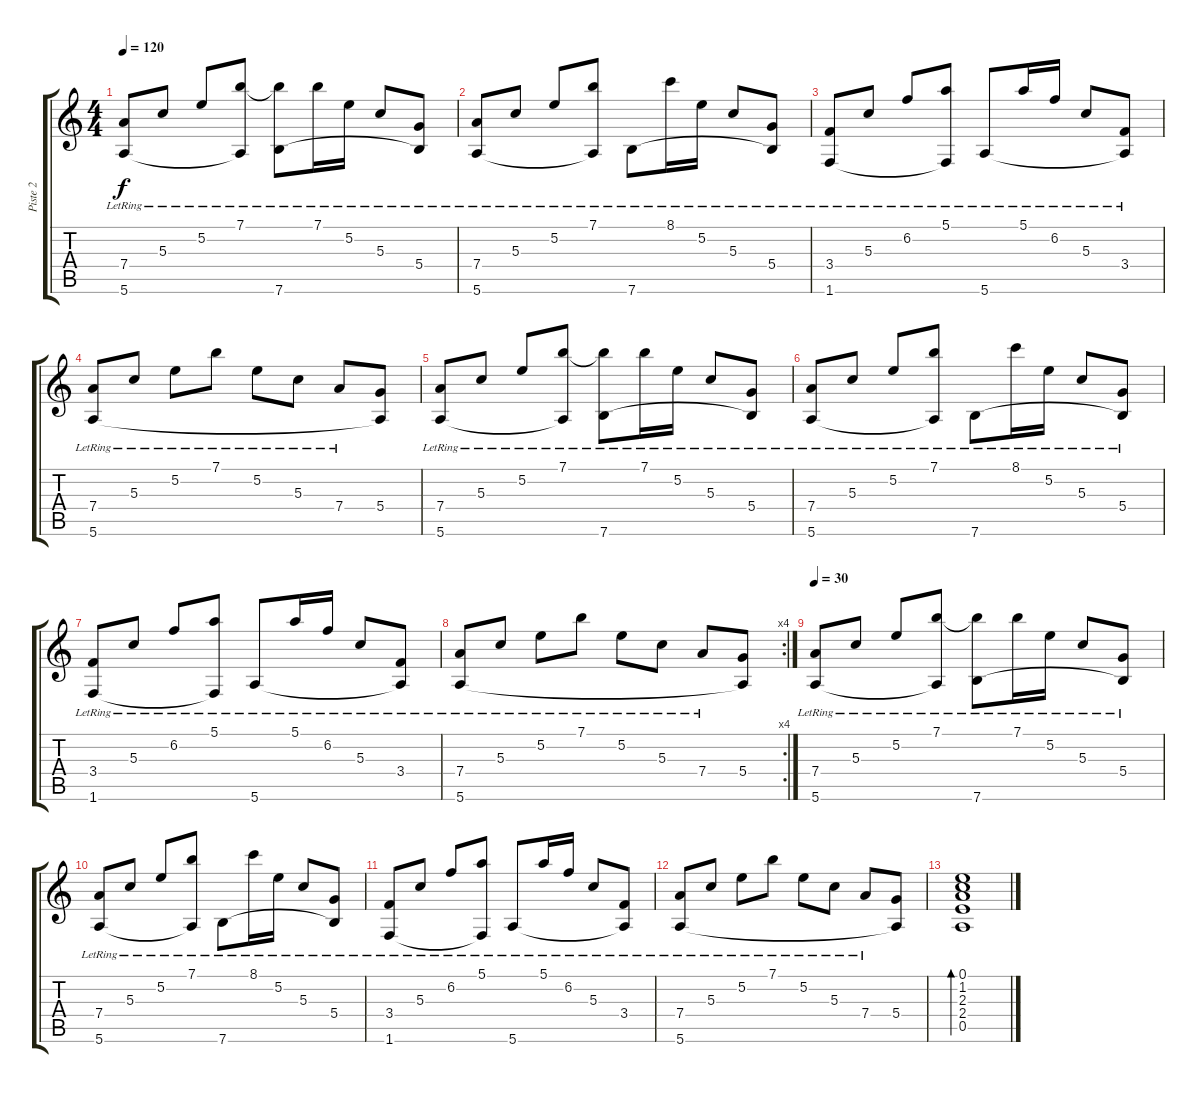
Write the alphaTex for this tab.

\track ("Piste 2" "Piste 2") {instrument acousticguitarsteel}
\staff {score tabs}
\tuning (E4 B3 G3 D3 A2 E2) {hide}
\ts (4 4)
\tempo 120
\clef g2
\ks c
(7.4{lr} 5.6{lr}).8{dy f} 5.3{lr}.8 5.2{lr}.8 (7.1{lr} 5.6{t}).8 (7.1{t} 7.6{lr}).8 7.1{lr}.16 5.2{lr}.16 5.3{lr}.8 (5.4{lr} 7.6{t}).8 |
(7.4{lr} 5.6{lr}).8 5.3{lr}.8 5.2{lr}.8 (7.1{lr} 5.6{t}).8 7.6{lr}.8 8.1{lr}.16 5.2{lr}.16 5.3{lr}.8 (5.4{lr} 7.6{t}).8 |
(3.4{lr} 1.6{lr}).8 5.3{lr}.8 6.2{lr}.8 (5.1{lr} 1.6{t}).8 5.6{lr}.8 5.1{lr}.16 6.2{lr}.16 5.3{lr}.8 (3.4{lr} 5.6{t}).8 |
(7.4{lr} 5.6{lr}).8 5.3{lr}.8 5.2{lr}.8 7.1{lr}.8 5.2{lr}.8 5.3{lr}.8 7.4{lr}.8 (5.4 5.6{t}).8 |
(7.4{lr} 5.6{lr}).8 5.3{lr}.8 5.2{lr}.8 (7.1{lr} 5.6{t}).8 (7.1{t} 7.6{lr}).8 7.1{lr}.16 5.2{lr}.16 5.3{lr}.8 (5.4{lr} 7.6{t}).8 |
(7.4{lr} 5.6{lr}).8 5.3{lr}.8 5.2{lr}.8 (7.1{lr} 5.6{t}).8 7.6{lr}.8 8.1{lr}.16 5.2{lr}.16 5.3{lr}.8 (5.4{lr} 7.6{t}).8 |
(3.4{lr} 1.6{lr}).8 5.3{lr}.8 6.2{lr}.8 (5.1{lr} 1.6{t}).8 5.6{lr}.8 5.1{lr}.16 6.2{lr}.16 5.3{lr}.8 (3.4{lr} 5.6{t}).8 |
\rc 4
(7.4{lr} 5.6{lr}).8 5.3{lr}.8 5.2{lr}.8 7.1{lr}.8 5.2{lr}.8 5.3{lr}.8 7.4{lr}.8 (5.4 5.6{t}).8 |
\tempo 30
(7.4{lr} 5.6{lr}).8 5.3{lr}.8 5.2{lr}.8 (7.1{lr} 5.6{t}).8 (7.1{t} 7.6{lr}).8 7.1{lr}.16 5.2{lr}.16 5.3{lr}.8 (5.4{lr} 7.6{t}).8 |
(7.4{lr} 5.6{lr}).8 5.3{lr}.8 5.2{lr}.8 (7.1{lr} 5.6{t}).8 7.6{lr}.8 8.1{lr}.16 5.2{lr}.16 5.3{lr}.8 (5.4{lr} 7.6{t}).8 |
(3.4{lr} 1.6{lr}).8 5.3{lr}.8 6.2{lr}.8 (5.1{lr} 1.6{t}).8 5.6{lr}.8 5.1{lr}.16 6.2{lr}.16 5.3{lr}.8 (3.4{lr} 5.6{t}).8 |
(7.4{lr} 5.6{lr}).8 5.3{lr}.8 5.2{lr}.8 7.1{lr}.8 5.2{lr}.8 5.3{lr}.8 7.4{lr}.8 (5.4 5.6{t}).8 |
(0.1 1.2 2.3 2.4 0.5).1{bd 480}
